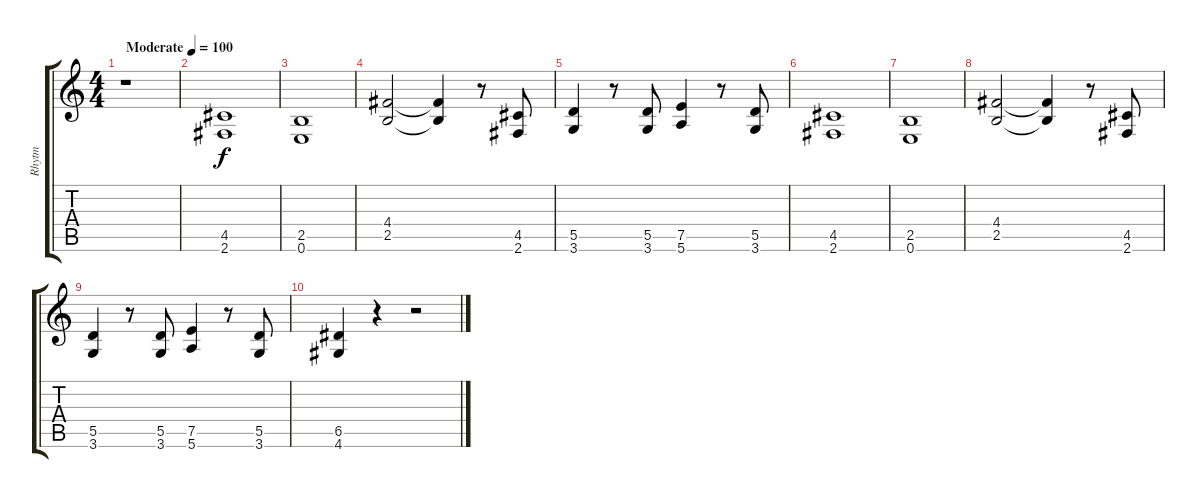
\track ("Rhytm" "Rhytm") {instrument distortionguitar}
\staff {score tabs}
\tuning (E4 B3 G3 D3 A2 E2) {hide}
\ts (4 4)
\tempo (100 "Moderate")
\clef g2
\ks c
r.1{dy f instrument distortionguitar} |
(4.5 2.6).1 |
(2.5 0.6).1 |
(4.4 2.5).2 (4.4{t} 2.5{t}).4 r.8 (4.5 2.6).8 |
(5.5 3.6).4 r.8 (5.5 3.6).8 (7.5 5.6).4 r.8 (5.5 3.6).8 |
(4.5 2.6).1 |
(2.5 0.6).1 |
(4.4 2.5).2 (4.4{t} 2.5{t}).4 r.8 (4.5 2.6).8 |
(5.5 3.6).4 r.8 (5.5 3.6).8 (7.5 5.6).4 r.8 (5.5 3.6).8 |
(6.5 4.6).4 r.4 r.2
